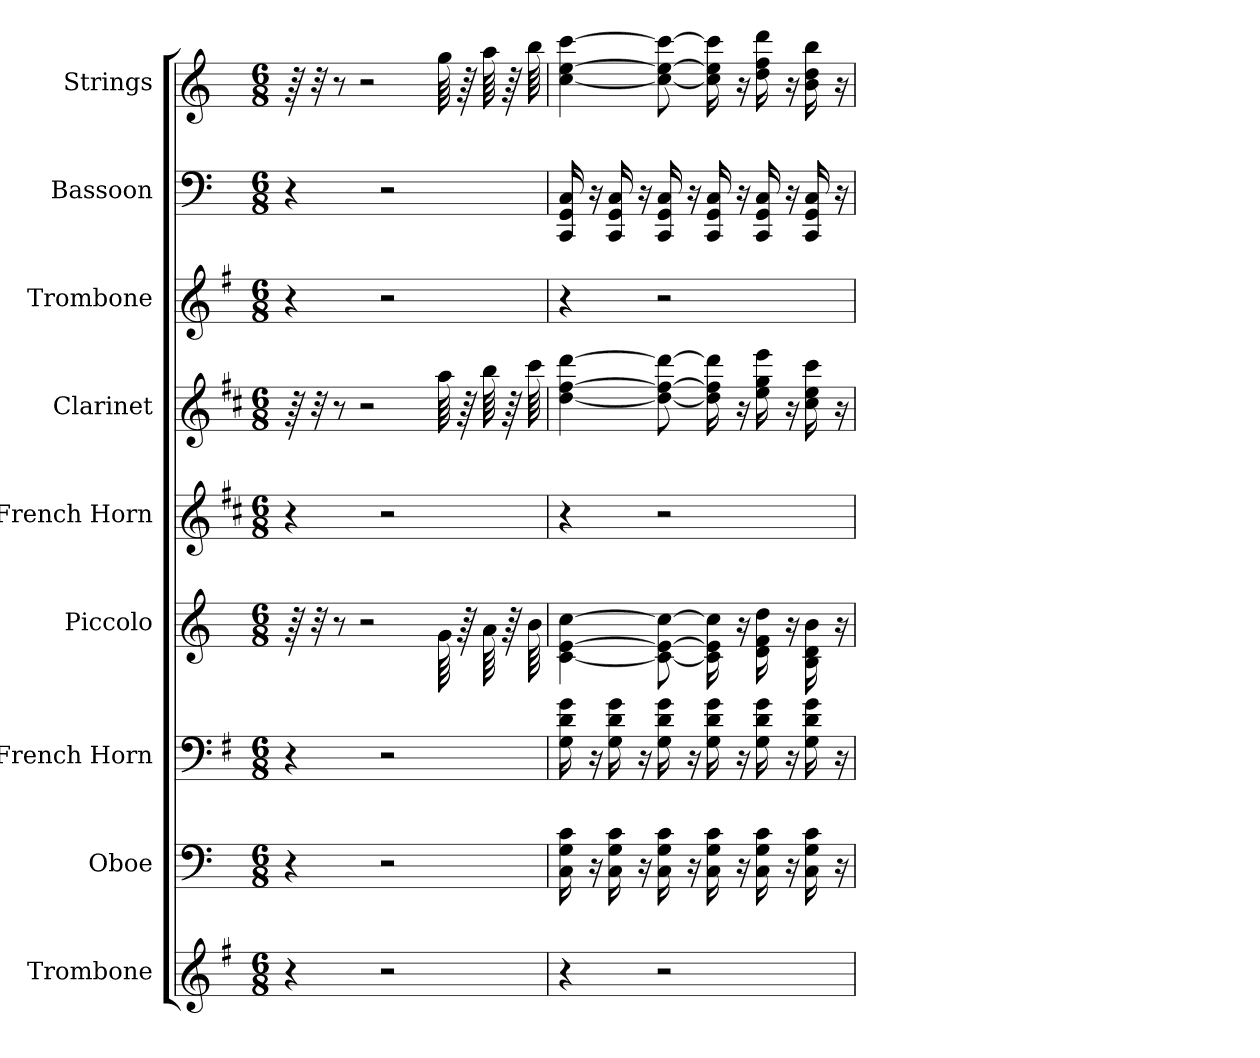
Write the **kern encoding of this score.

**kern	**kern	**kern	**kern	**kern	**kern	**kern	**kern	**kern
*part9	*part8	*part7	*part6	*part5	*part4	*part3	*part2	*part1
*staff9	*staff8	*staff7	*staff6	*staff5	*staff4	*staff3	*staff2	*staff1
*I"Trombone	*I"Oboe	*I"French Horn	*I"Piccolo	*I"French Horn	*I"Clarinet	*I"Trombone	*I"Bassoon	*I"Strings
*I'Trb	*I'Ob	*I'Hn	*I'Picc	*I'Hn	*I'Cl	*I'Trb	*I'Bsn	*I'Str
*clefG2	*clefF4	*clefF4	*clefG2	*clefG2	*clefG2	*clefG2	*clefF4	*clefG2
*	*	*ITrd4c7	*ITrd-7c-12	*ITrd4c7	*ITrd1c2	*	*	*
*k[f#]	*k[]	*k[]	*k[]	*k[f#]	*k[]	*k[f#]	*k[]	*k[]
*M6/8	*M6/8	*M6/8	*M6/8	*M6/8	*M6/8	*M6/8	*M6/8	*M6/8
*MM225	*MM225	*MM225	*MM225	*MM225	*MM225	*MM225	*MM225	*MM225
=1	=1	=1	=1	=1	=1	=1	=1	=1
4r	4r	4r	64r	4r	64r	4r	4r	64r
.	.	.	32r	.	32r	.	.	32r
.	.	.	8r	.	8r	.	.	8r
.	.	.	2r	.	2r	.	.	2r
2r	2r	2r	.	2r	.	2r	2r	.
.	.	.	64gg\	.	64gg\	.	.	64gg\
.	.	.	64r	.	64r	.	.	64r
.	.	.	64aa\	.	64aa\	.	.	64aa\
.	.	.	64r	.	64r	.	.	64r
.	.	.	64bb\	.	64bb\	.	.	64bb\
=2	=2	=2	=2	=2	=2	=2	=2	=2
4r	16C\ 16G\ 16c\	16C\ 16G\ 16c\	[4cc\ [4ee\ [4ccc\	4r	[4cc\ [4ee\ [4ccc\	4r	16CC/ 16GG/ 16C/	[4cc\ [4ee\ [4ccc\
.	16r	16r	.	.	.	.	16r	.
.	16C\ 16G\ 16c\	16C\ 16G\ 16c\	.	.	.	.	16CC/ 16GG/ 16C/	.
.	16r	16r	.	.	.	.	16r	.
2r	16C\ 16G\ 16c\	16C\ 16G\ 16c\	8cc\_ 8ee\_ 8ccc\_	2r	8cc\_ 8ee\_ 8ccc\_	2r	16CC/ 16GG/ 16C/	8cc\_ 8ee\_ 8ccc\_
.	16r	16r	.	.	.	.	16r	.
.	16C\ 16G\ 16c\	16C\ 16G\ 16c\	16cc\] 16ee\] 16ccc\]	.	16cc\] 16ee\] 16ccc\]	.	16CC/ 16GG/ 16C/	16cc\] 16ee\] 16ccc\]
.	16r	16r	16r	.	16r	.	16r	16r
.	16C\ 16G\ 16c\	16C\ 16G\ 16c\	16dd\ 16ff\ 16ddd\	.	16dd\ 16ff\ 16ddd\	.	16CC/ 16GG/ 16C/	16dd\ 16ff\ 16ddd\
.	16r	16r	16r	.	16r	.	16r	16r
.	16C\ 16G\ 16c\	16C\ 16G\ 16c\	16b\ 16dd\ 16bb\	.	16b\ 16dd\ 16bb\	.	16CC/ 16GG/ 16C/	16b\ 16dd\ 16bb\
.	16r	16r	16r	.	16r	.	16r	16r
=	=	=	=	=	=	=	=	=
*-	*-	*-	*-	*-	*-	*-	*-	*-
